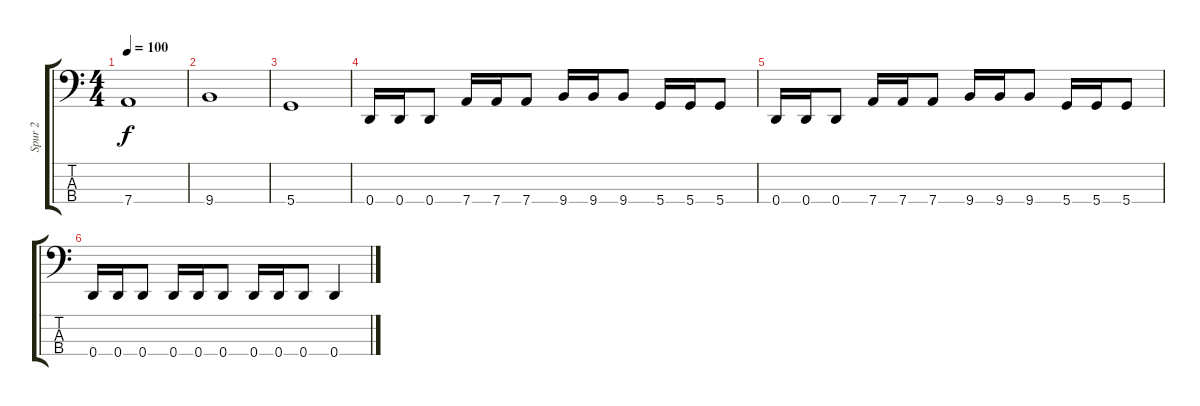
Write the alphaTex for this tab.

\track ("Spur 2" "Spur 2") {instrument electricbassfinger}
\staff {score tabs}
\tuning (G2 D2 A1 D1) {hide}
\ts (4 4)
\tempo 100
\clef f4
\ks c
7.4.1{dy f} |
9.4.1 |
5.4.1 |
0.4.16 0.4.16 0.4.8 7.4.16 7.4.16 7.4.8 9.4.16 9.4.16 9.4.8 5.4.16 5.4.16 5.4.8 |
0.4.16 0.4.16 0.4.8 7.4.16 7.4.16 7.4.8 9.4.16 9.4.16 9.4.8 5.4.16 5.4.16 5.4.8 |
0.4.16 0.4.16 0.4.8 0.4.16 0.4.16 0.4.8 0.4.16 0.4.16 0.4.8 0.4.4
